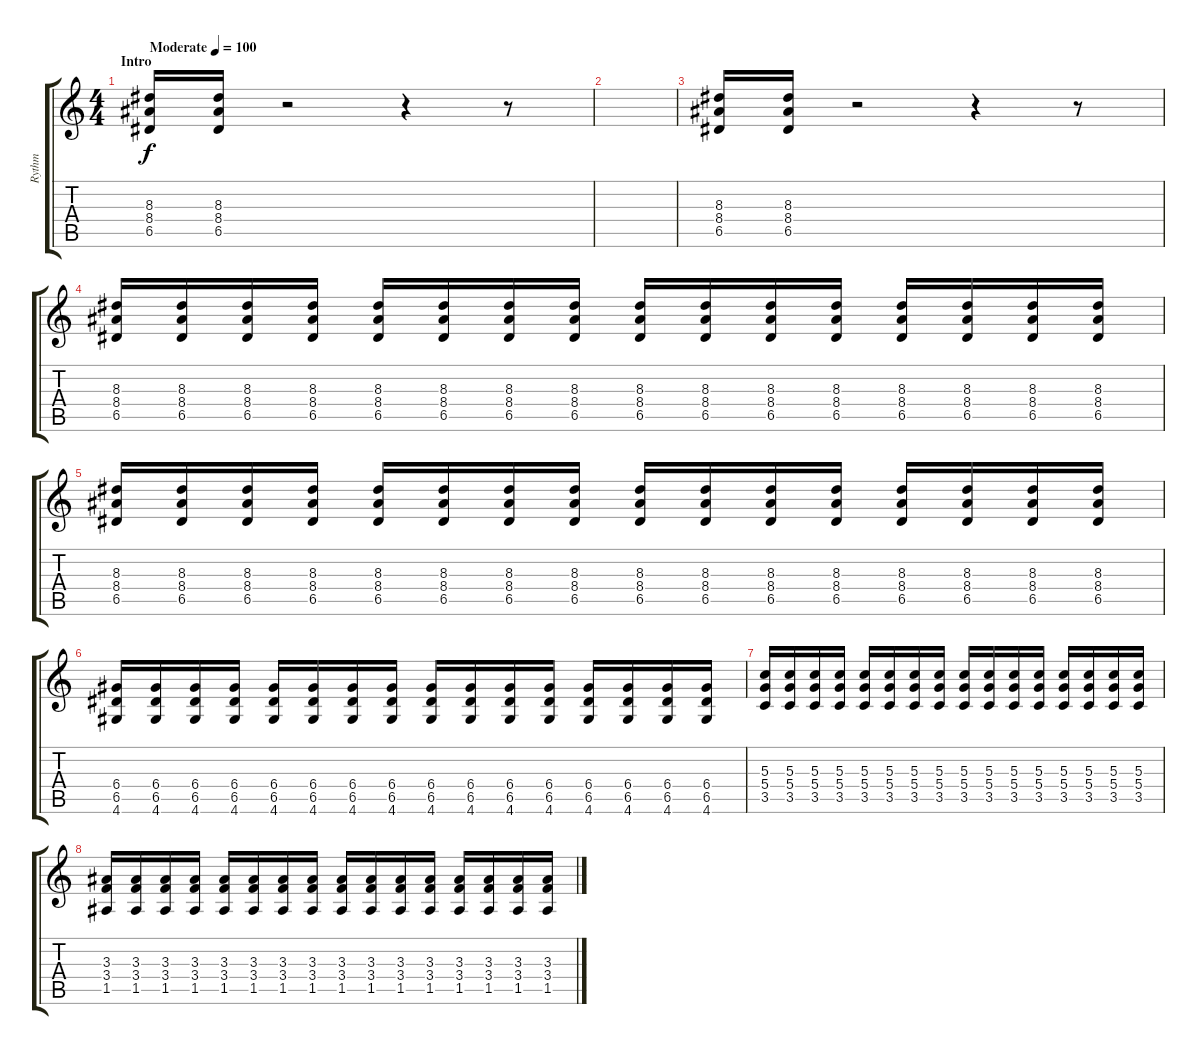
\track ("Rythm" "Rythm") {instrument overdrivenguitar}
\staff {score tabs}
\tuning (E4 B3 G3 D3 A2 E2) {hide}
\ts (4 4)
\section ("" "Intro")
\tempo (100 "Moderate")
\clef g2
\ks c
(8.3 8.4 6.5).16{dy f instrument overdrivenguitar} (8.3 8.4 6.5).16 r.2 r.4 r.8 |
|
(8.3 8.4 6.5).16 (8.3 8.4 6.5).16 r.2 r.4 r.8 |
(8.3 8.4 6.5).16 (8.3 8.4 6.5).16 (8.3 8.4 6.5).16 (8.3 8.4 6.5).16 (8.3 8.4 6.5).16 (8.3 8.4 6.5).16 (8.3 8.4 6.5).16 (8.3 8.4 6.5).16 (8.3 8.4 6.5).16 (8.3 8.4 6.5).16 (8.3 8.4 6.5).16 (8.3 8.4 6.5).16 (8.3 8.4 6.5).16 (8.3 8.4 6.5).16 (8.3 8.4 6.5).16 (8.3 8.4 6.5).16 |
(8.3 8.4 6.5).16 (8.3 8.4 6.5).16 (8.3 8.4 6.5).16 (8.3 8.4 6.5).16 (8.3 8.4 6.5).16 (8.3 8.4 6.5).16 (8.3 8.4 6.5).16 (8.3 8.4 6.5).16 (8.3 8.4 6.5).16 (8.3 8.4 6.5).16 (8.3 8.4 6.5).16 (8.3 8.4 6.5).16 (8.3 8.4 6.5).16 (8.3 8.4 6.5).16 (8.3 8.4 6.5).16 (8.3 8.4 6.5).16 |
(6.4 6.5 4.6).16 (6.4 6.5 4.6).16 (6.4 6.5 4.6).16 (6.4 6.5 4.6).16 (6.4 6.5 4.6).16 (6.4 6.5 4.6).16 (6.4 6.5 4.6).16 (6.4 6.5 4.6).16 (6.4 6.5 4.6).16 (6.4 6.5 4.6).16 (6.4 6.5 4.6).16 (6.4 6.5 4.6).16 (6.4 6.5 4.6).16 (6.4 6.5 4.6).16 (6.4 6.5 4.6).16 (6.4 6.5 4.6).16 |
(5.3 5.4 3.5).16 (5.3 5.4 3.5).16 (5.3 5.4 3.5).16 (5.3 5.4 3.5).16 (5.3 5.4 3.5).16 (5.3 5.4 3.5).16 (5.3 5.4 3.5).16 (5.3 5.4 3.5).16 (5.3 5.4 3.5).16 (5.3 5.4 3.5).16 (5.3 5.4 3.5).16 (5.3 5.4 3.5).16 (5.3 5.4 3.5).16 (5.3 5.4 3.5).16 (5.3 5.4 3.5).16 (5.3 5.4 3.5).16 |
(3.3 3.4 1.5).16 (3.3 3.4 1.5).16 (3.3 3.4 1.5).16 (3.3 3.4 1.5).16 (3.3 3.4 1.5).16 (3.3 3.4 1.5).16 (3.3 3.4 1.5).16 (3.3 3.4 1.5).16 (3.3 3.4 1.5).16 (3.3 3.4 1.5).16 (3.3 3.4 1.5).16 (3.3 3.4 1.5).16 (3.3 3.4 1.5).16 (3.3 3.4 1.5).16 (3.3 3.4 1.5).16 (3.3 3.4 1.5).16
